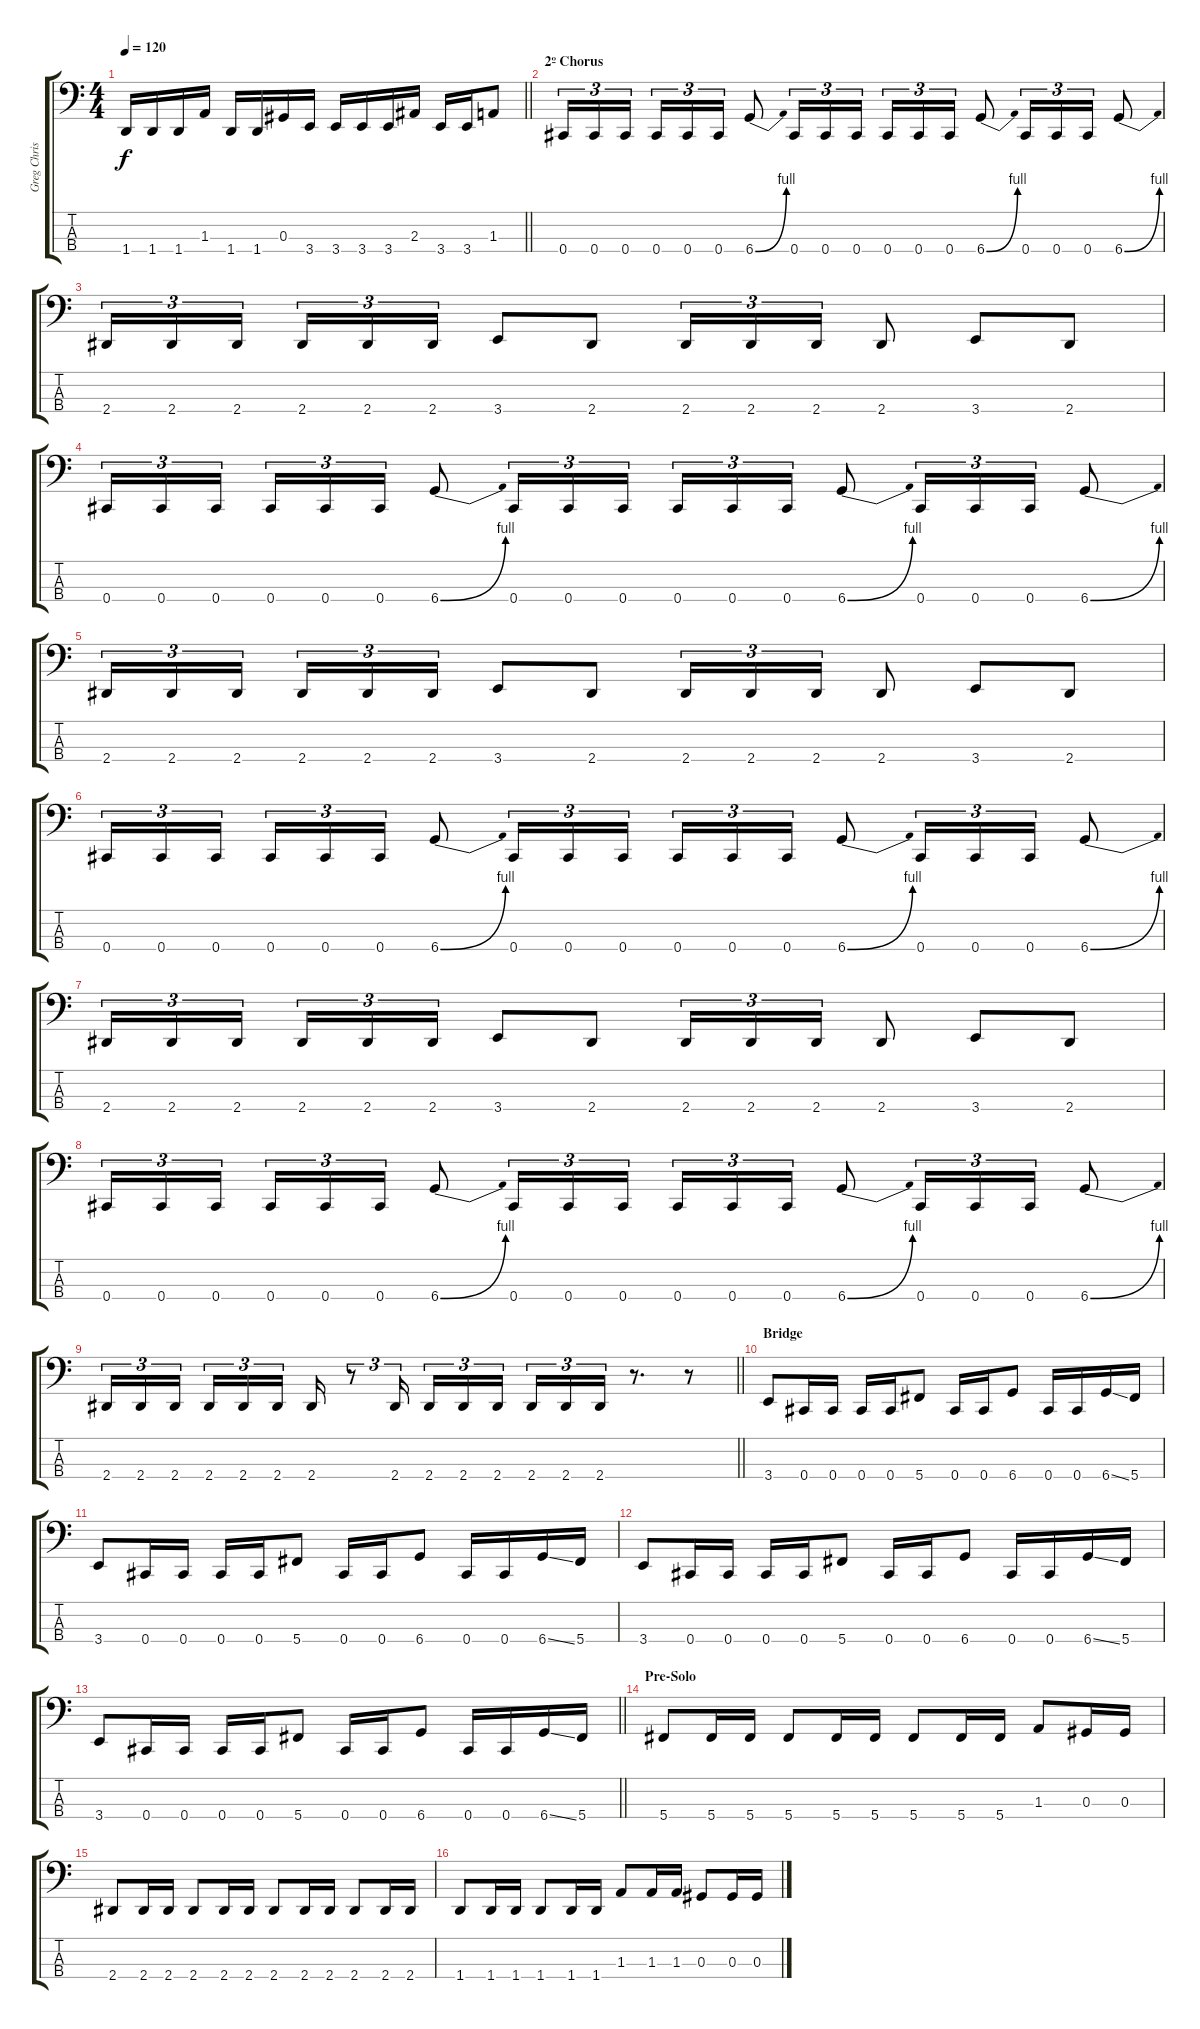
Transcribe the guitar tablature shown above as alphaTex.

\track ("Greg Christian" "Greg Chris") {instrument electricbassfinger}
\staff {score tabs}
\tuning (Gb2 Db2 Ab1 Db1) {hide}
\ts (4 4)
\tempo 120
\clef f4
\barLineRight lightlight
\ks c
1.4.16{dy f} 1.4.16 1.4.16 1.3.16 1.4.16 1.4.16 0.3.16 3.4.16 3.4.16 3.4.16 3.4.16 2.3.16 3.4.16 3.4.16 1.3.8 |
\section ("" "2º Chorus")
0.4.16{tu (3 2)} 0.4.16{tu (3 2)} 0.4.16{tu (3 2) beam splitsecondary} 0.4.16{tu (3 2)} 0.4.16{tu (3 2)} 0.4.16{tu (3 2)} 6.4{be (bend 0 0 60 4)}.8 0.4.16{tu (3 2)} 0.4.16{tu (3 2)} 0.4.16{tu (3 2)} 0.4.16{tu (3 2)} 0.4.16{tu (3 2)} 0.4.16{tu (3 2)} 6.4{be (bend 0 0 60 4)}.8 0.4.16{tu (3 2)} 0.4.16{tu (3 2)} 0.4.16{tu (3 2)} 6.4{be (bend 0 0 60 4)}.8 |
2.4.16{tu (3 2)} 2.4.16{tu (3 2)} 2.4.16{tu (3 2) beam splitsecondary} 2.4.16{tu (3 2)} 2.4.16{tu (3 2)} 2.4.16{tu (3 2)} 3.4.8 2.4.8 2.4.16{tu (3 2)} 2.4.16{tu (3 2)} 2.4.16{tu (3 2)} 2.4.8 3.4.8 2.4.8 |
0.4.16{tu (3 2)} 0.4.16{tu (3 2)} 0.4.16{tu (3 2) beam splitsecondary} 0.4.16{tu (3 2)} 0.4.16{tu (3 2)} 0.4.16{tu (3 2)} 6.4{be (bend 0 0 60 4)}.8 0.4.16{tu (3 2)} 0.4.16{tu (3 2)} 0.4.16{tu (3 2)} 0.4.16{tu (3 2)} 0.4.16{tu (3 2)} 0.4.16{tu (3 2)} 6.4{be (bend 0 0 60 4)}.8 0.4.16{tu (3 2)} 0.4.16{tu (3 2)} 0.4.16{tu (3 2)} 6.4{be (bend 0 0 60 4)}.8 |
2.4.16{tu (3 2)} 2.4.16{tu (3 2)} 2.4.16{tu (3 2) beam splitsecondary} 2.4.16{tu (3 2)} 2.4.16{tu (3 2)} 2.4.16{tu (3 2)} 3.4.8 2.4.8 2.4.16{tu (3 2)} 2.4.16{tu (3 2)} 2.4.16{tu (3 2)} 2.4.8 3.4.8 2.4.8 |
0.4.16{tu (3 2)} 0.4.16{tu (3 2)} 0.4.16{tu (3 2) beam splitsecondary} 0.4.16{tu (3 2)} 0.4.16{tu (3 2)} 0.4.16{tu (3 2)} 6.4{be (bend 0 0 60 4)}.8 0.4.16{tu (3 2)} 0.4.16{tu (3 2)} 0.4.16{tu (3 2)} 0.4.16{tu (3 2)} 0.4.16{tu (3 2)} 0.4.16{tu (3 2)} 6.4{be (bend 0 0 60 4)}.8 0.4.16{tu (3 2)} 0.4.16{tu (3 2)} 0.4.16{tu (3 2)} 6.4{be (bend 0 0 60 4)}.8 |
2.4.16{tu (3 2)} 2.4.16{tu (3 2)} 2.4.16{tu (3 2) beam splitsecondary} 2.4.16{tu (3 2)} 2.4.16{tu (3 2)} 2.4.16{tu (3 2)} 3.4.8 2.4.8 2.4.16{tu (3 2)} 2.4.16{tu (3 2)} 2.4.16{tu (3 2)} 2.4.8 3.4.8 2.4.8 |
0.4.16{tu (3 2)} 0.4.16{tu (3 2)} 0.4.16{tu (3 2) beam splitsecondary} 0.4.16{tu (3 2)} 0.4.16{tu (3 2)} 0.4.16{tu (3 2)} 6.4{be (bend 0 0 60 4)}.8 0.4.16{tu (3 2)} 0.4.16{tu (3 2)} 0.4.16{tu (3 2)} 0.4.16{tu (3 2)} 0.4.16{tu (3 2)} 0.4.16{tu (3 2)} 6.4{be (bend 0 0 60 4)}.8 0.4.16{tu (3 2)} 0.4.16{tu (3 2)} 0.4.16{tu (3 2)} 6.4{be (bend 0 0 60 4)}.8 |
\barLineRight lightlight
2.4.16{tu (3 2)} 2.4.16{tu (3 2)} 2.4.16{tu (3 2) beam splitsecondary} 2.4.16{tu (3 2)} 2.4.16{tu (3 2)} 2.4.16{tu (3 2)} 2.4.16 r.8{tu (3 2)} 2.4.16{tu (3 2) beam splitsecondary} 2.4.16{tu (3 2)} 2.4.16{tu (3 2)} 2.4.16{tu (3 2) beam splitsecondary} 2.4.16{tu (3 2)} 2.4.16{tu (3 2)} 2.4.16{tu (3 2)} r.8{d} r.8 |
\section ("" "Bridge")
3.4.8 0.4.16 0.4.16 0.4.16 0.4.16 5.4.8 0.4.16 0.4.16 6.4.8 0.4.16 0.4.16 6.4{ss}.16 5.4.16 |
3.4.8 0.4.16 0.4.16 0.4.16 0.4.16 5.4.8 0.4.16 0.4.16 6.4.8 0.4.16 0.4.16 6.4{ss}.16 5.4.16 |
3.4.8 0.4.16 0.4.16 0.4.16 0.4.16 5.4.8 0.4.16 0.4.16 6.4.8 0.4.16 0.4.16 6.4{ss}.16 5.4.16 |
\barLineRight lightlight
3.4.8 0.4.16 0.4.16 0.4.16 0.4.16 5.4.8 0.4.16 0.4.16 6.4.8 0.4.16 0.4.16 6.4{ss}.16 5.4.16 |
\section ("" "Pre-Solo")
5.4.8 5.4.16 5.4.16 5.4.8 5.4.16 5.4.16 5.4.8 5.4.16 5.4.16 1.3.8 0.3.16 0.3.16 |
2.4.8 2.4.16 2.4.16 2.4.8 2.4.16 2.4.16 2.4.8 2.4.16 2.4.16 2.4.8 2.4.16 2.4.16 |
1.4.8 1.4.16 1.4.16 1.4.8 1.4.16 1.4.16 1.3.8 1.3.16 1.3.16 0.3.8 0.3.16 0.3.16
